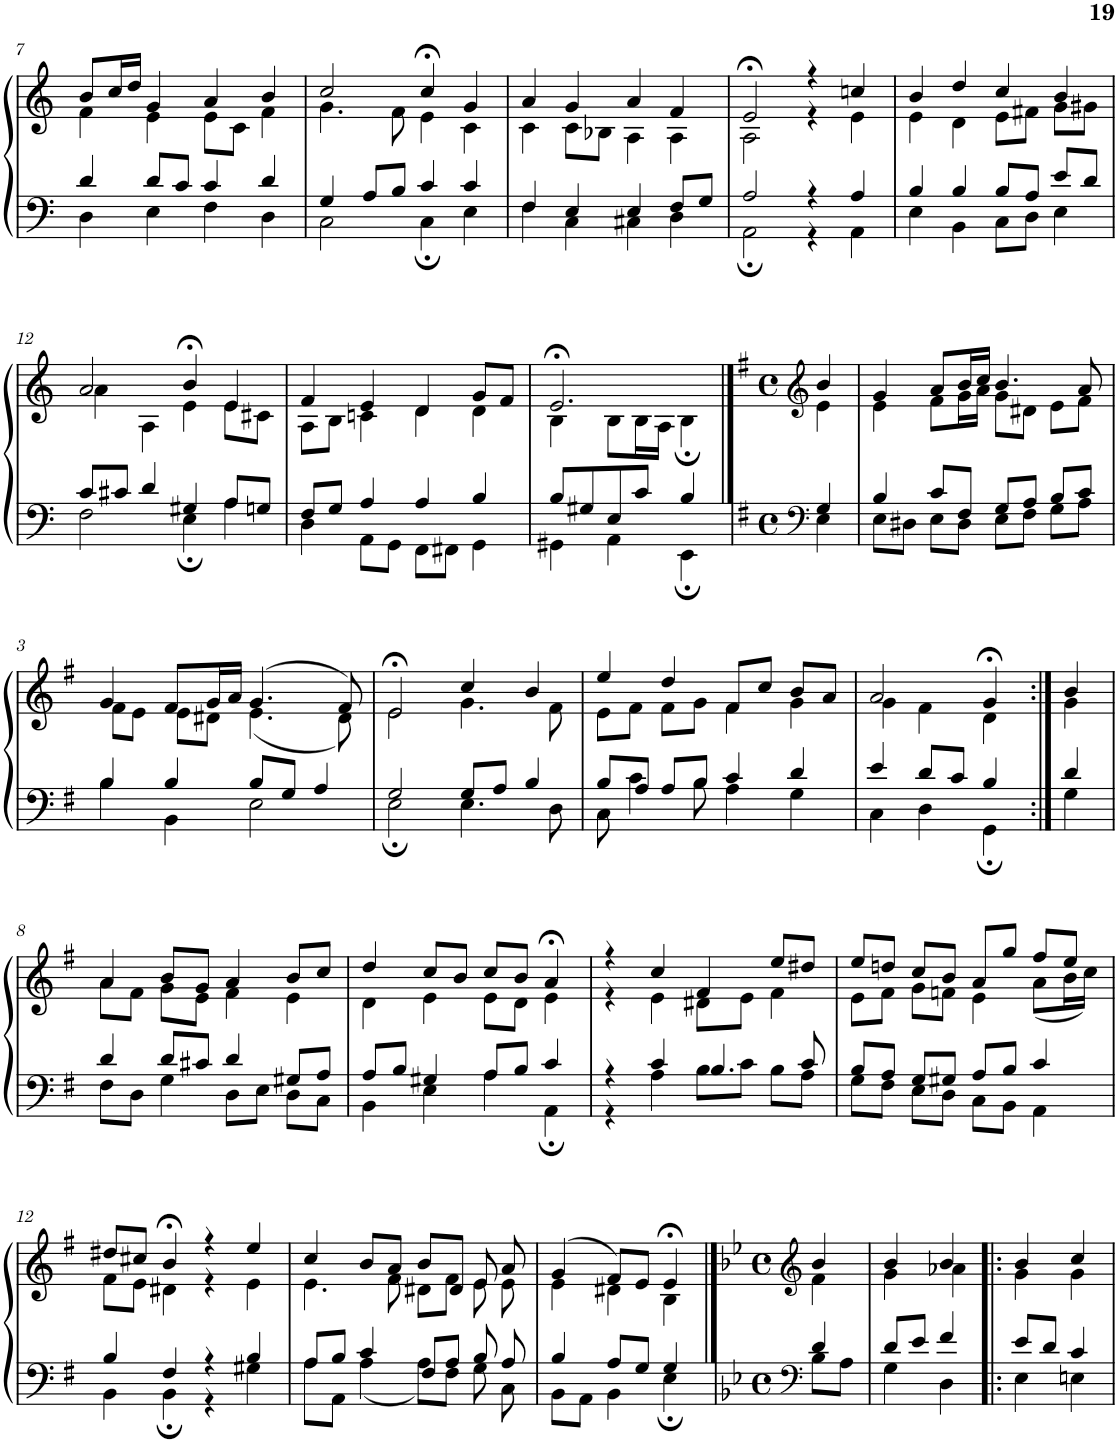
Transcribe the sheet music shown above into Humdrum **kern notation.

**kern	**kern
*part1	*part1
*staff2	*staff1
*I"Piano	*
*I'Pno	*
!!LO:PB:g=z
*clefF4	*clefG2
*k[]	*k[]
*M4/4	*M4/4
*met(c)	*met(c)
=7	=7
*^	*^
4d/	4D\	8b/L	4f\
.	.	16cc/L	.
.	.	16dd/JJ	.
8d/L	4E\	4g/	4e\
8c/J	.	.	.
4c/	4F\	4a/	8e\L
.	.	.	8c\J
4d/	4D\	4b/	4f\
=8	=8	=8	=8
4G/	2C\	2cc/	4.g\
8A/L	.	.	.
8B/J	.	.	8f\
4c/	4C;\	4cc;</	4e\
4c/	4E\	4g/	4c\
=9	=9	=9	=9
4F/	4F\	4a/	4c\
4E/	4C\	4g/	8c\L
.	.	.	8B-X\J
4E/	4C#X\	4a/	4A\
8F/L	4D\	4f/	4A\
8G/J	.	.	.
=10	=10	=10	=10
2A/	2AA;\	2e;</	2A\
4r	4r	4r	4r
4A/	4AA\	4ccn/	4e\
=11	=11	=11	=11
4B/	4E\	4b/	4e\
4B/	4BB\	4dd/	4d\
8B/L	8C\L	4cc/	8e\L
8A/J	8D\J	.	8f#X\J
8e/L	4E\	4b/	8g\L
8d/J	.	.	8g#X\J
!!LO:LB:g=z	!!
=12	=12	=12	=12
8c/L	2F\	2a/	4a\
8c#X/J	.	.	.
4d/	.	.	4A\
4G#X/	4E;\	4b;</	4e\
8A/L	4A\	4e/	8e\L
8Gn/J	.	.	8c#X\J
=13	=13	=13	=13
8F/L	4D\	4f/	8A\L
8G/J	.	.	8B\J
4A/	8AA\L	4e/	4cn\
.	8GG\J	.	.
4A/	8FF\L	4d/	4d\
.	8FF#X\J	.	.
4B/	4GG\	8g/L	4d\
.	.	8f/J	.
=14	=14	=14	=14
8B/L	4GG#X\	2.e;</	4B\
8G#X/	.	.	.
8E/	4AA\	.	8B\L
8c/J	.	.	16B\L
.	.	.	16A\JJ
4B/	4EE;\	.	4B;\
==1	==1	==1	==1
*clefF4	*	*clefG2	*
*k[f#]	*	*k[f#]	*
*M4/4	*	*M4/4	*
*met(c)	*	*met(c)	*
4G/	4E\	4b/	4e\
=2	=2	=2	=2
4B/	8E\L	4g/	4e\
.	8D#X\J	.	.
8c/L	8E\L	8a/L	8f#\L
8F#/J	8D#\J	16b/L	16g\L
.	.	16cc/JJ	16a\JJ
8G/L	8E\L	4.b/	8g\L
8A/J	8F#\J	.	8d#X\J
8B/L	8G\L	.	8e\L
8c/J	8A\J	8a/	8f#\J
!!LO:LB:g=z	!!
=3	=3	=3	=3
4B/	4B\	4g/	8f#\L
.	.	.	8e\J
4B/	4BB\	8f#/L	8e\L
.	.	16g/L	8d#X\J
.	.	16a/JJ	.
8B/L	2E\	(>4.g/	(<4.e\
8G/J	.	.	.
4A/	.	.	.
.	.	8f#/)	8d#\)
=4	=4	=4	=4
2G/	2E;\	2e;</	2e\
8G/L	4.E\	4cc/	4.g\
8A/J	.	.	.
4B/	.	4b/	.
.	8D\	.	8f#\
=5	=5	=5	=5
8B/L	8C\	4ee/	8e\L
8A/J	4c\	.	8f#\J
8A/L	.	4dd/	8f#\L
8B/J	8B\	.	8g\J
4c/	4A\	8f#/L	4f#\
.	.	8cc/J	.
4d/	4G\	8b/L	4g\
.	.	8a/J	.
=6	=6	=6	=6
4e/	4C\	2a/	4g\
8d/L	4D\	.	4f#\
8c/J	.	.	.
4B/	4GG;\	4g;</	4d\
=7:|!	=7:|!	=7:|!	=7:|!
4d/	4G\	4b/	4g\
!!LO:LB:g=z	!!
=8	=8	=8	=8
4d/	8F#\L	4a/	8a\L
.	8D\J	.	8f#\J
8d/L	4G\	8b/L	8g\L
8c#X/J	.	8g/J	8e\J
4d/	8D\L	4a/	4f#\
.	8E\J	.	.
8G#X/L	8D\L	8b/L	4e\
8A/J	8C\J	8cc/J	.
=9	=9	=9	=9
8A/L	4BB\	4dd/	4d\
8B/J	.	.	.
4G#X/	4E\	8cc/L	4e\
.	.	8b/J	.
8A/L	4A\	8cc/L	8e\L
8B/J	.	8b/J	8d\J
4c/	4AA;\	4a;</	4e\
=10	=10	=10	=10
4r	4r	4r	4r
4c/	4A\	4cc/	4e\
4.B/	8B\L	4f#/	8d#X\L
.	8c\J	.	8e\J
.	8B\L	8ee/L	4f#\
8c/	8A\J	8dd#X/J	.
=11	=11	=11	=11
8B/L	8G\L	8ee/L	8e\L
8A/J	8F#\J	8ddn/J	8f#\J
8G/L	8E\L	8cc/L	8g\L
8G#X/J	8D\J	8b/J	8fn\J
8A/L	8C\L	8a/L	4e\
8B/J	8BB\J	8gg/J	.
4c/	4AA\	8ff#/L	(<8a\L
.	.	8ee/J	16b\L
.	.	.	16cc\JJ)
!!LO:LB:g=z	!!
=12	=12	=12	=12
4B/	4BB\	8dd#X/L	8f#\L
.	.	8cc#X/J	8e\J
4F#/	4BB;\	4b;</	4d#X\
4r	4r	4r	4r
4B/	4G#X\	4ee/	4e\
=13	=13	=13	=13
8A/L	8A\L	4cc/	4.e\
8B/J	8AA\J	.	.
4c/	4A\	8b/L	.
.	.	8a/J	8f#\
8F#/L	8A\L	8b/L	8d#X\L
8A/J	8F#\J	8d#/J	8f#\J
8B/	8G\	8e/	8e\
8A/	8C\	8a/	8e\
=14	=14	=14	=14
4B/	8BB\L	(>4g/	4e\
.	8AA\J	.	.
8A/L	4BB\	8f#/L)	4d#X\
8G/J	.	8e/J	.
4G/	4E;\	4e;</	4B\
==1	==1	==1	==1
*clefF4	*	*clefG2	*
*k[b-e-]	*	*k[b-e-]	*
*M4/4	*	*M4/4	*
*met(c)	*	*met(c)	*
4d/	8B-\L	4b-/	4f\
.	8A\J	.	.
=2	=2	=2	=2
8d/L	4G\	4b-/	4g\
8e-/J	.	.	.
4f/	4D\	4b-/	4a-X\
=3!|:	=3!|:	=3!|:	=3!|:
8e-/L	4E-\	4b-/	4g\
8d/J	.	.	.
4c/	4En\	4cc/	4g\
*v	*v	*	*
*	*v	*v
=	=
*-	*-
